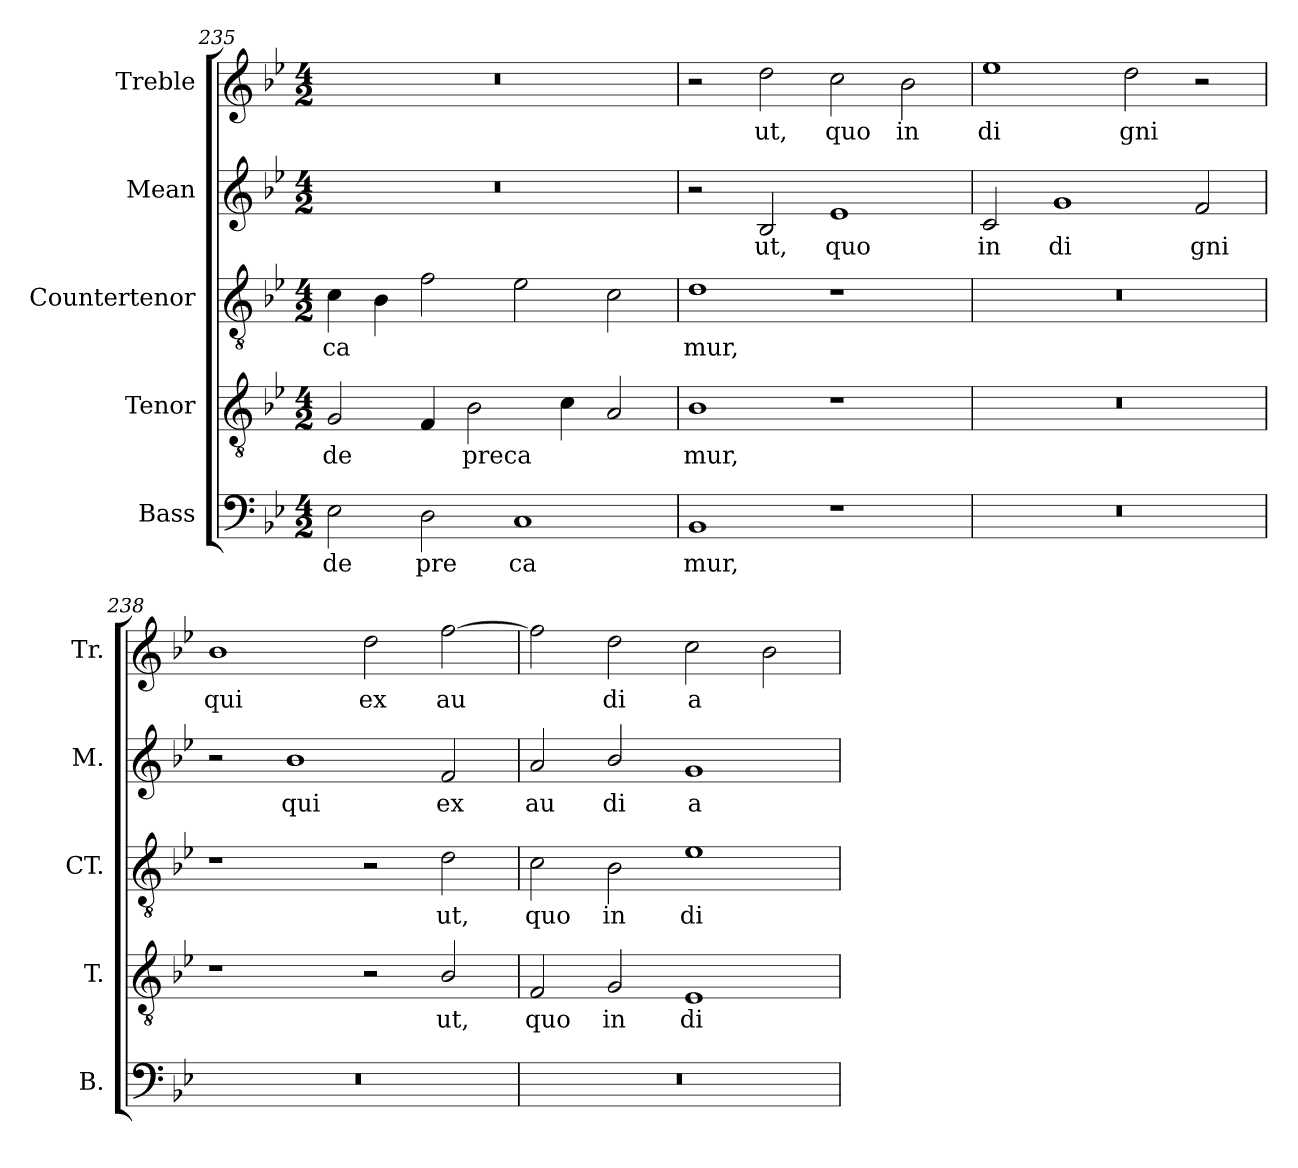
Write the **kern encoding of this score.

**kern	**text	**kern	**text	**kern	**text	**kern	**text	**kern	**text
*part5	*part5	*part4	*part4	*part3	*part3	*part2	*part2	*part1	*part1
*staff5	*staff5	*staff4	*staff4	*staff3	*staff3	*staff2	*staff2	*staff1	*staff1
*I"Bass	*	*I"Tenor	*	*I"Countertenor	*	*I"Mean	*	*I"Treble	*
*I'B.	*	*I'T.	*	*I'CT.	*	*I'M.	*	*I'Tr.	*
*clefF4	*	*clefGv2	*	*clefGv2	*	*clefG2	*	*clefG2	*
*	*	*ITrd7c12	*	*ITrd7c12	*	*	*	*	*
*k[b-e-]	*	*k[b-e-]	*	*k[b-e-]	*	*k[b-e-]	*	*k[b-e-]	*
*g:	*	*g:	*	*g:	*	*g:	*	*g:	*
*M4/2	*	*M4/2	*	*M4/2	*	*M4/2	*	*M4/2	*
=235	=235	=235	=235	=235	=235	=235	=235	=235	=235
!	!LO:LY:b:color=#000000	!	!	!	!	!	!	!	!
!	!	!	!LO:LY:b:color=#000000	!	!	!	!	!	!
!	!	!	!	!	!LO:LY:b:color=#000000	!LO:N:vis=1	!	!LO:N:vis=1	!
2E-i\	de	2GGi/	de	4Ci\	ca	0r	.	0r	.
.	.	.	.	4BB-i\	.	.	.	.	.
!	!LO:LY:b:color=#000000	!	!	!	!	!	!	!	!
2Di\	pre	4FFi/	.	2Fi\	.	.	.	.	.
!	!	!	!LO:LY:b:color=#000000	!	!	!	!	!	!
.	.	2BB-i\	preca	.	.	.	.	.	.
!	!LO:LY:b:color=#000000	!	!	!	!	!	!	!	!
1Ci	ca	.	.	2E-i\	.	.	.	.	.
.	.	4Ci\	.	.	.	.	.	.	.
.	.	2AAi/	.	2Ci\	.	.	.	.	.
!!LO:PB:g=z
=236	=236	=236	=236	=236	=236	=236	=236	=236	=236
!	!LO:LY:b:color=#000000	!	!	!	!	!	!	!	!
!	!	!	!LO:LY:b:color=#000000	!	!	!	!	!	!
!	!	!	!	!	!LO:LY:b:color=#000000	!	!	!	!
1BB-i	mur,	1BB-i	mur,	1Di	mur,	2r	.	2r	.
!	!	!	!	!	!	!	!LO:LY:b:color=#000000	!	!
!	!	!	!	!	!	!	!	!	!LO:LY:b:color=#000000
.	.	.	.	.	.	2B-i/	ut,	2ddi\	ut,
!	!	!	!	!	!	!	!LO:LY:b:color=#000000	!	!
!	!	!	!	!	!	!	!	!	!LO:LY:b:color=#000000
1r	.	1r	.	1r	.	1e-i	quo	2cci\	quo
!	!	!	!	!	!	!	!	!	!LO:LY:b:color=#000000
.	.	.	.	.	.	.	.	2b-i\	in
=237	=237	=237	=237	=237	=237	=237	=237	=237	=237
!LO:N:vis=1	!	!LO:N:vis=1	!	!LO:N:vis=1	!	!	!	!	!
!	!	!	!	!	!	!	!LO:LY:b:color=#000000	!	!
!	!	!	!	!	!	!	!	!	!LO:LY:b:color=#000000
0r	.	0r	.	0r	.	2ci/	in	1ee-i	di
!	!	!	!	!	!	!	!LO:LY:b:color=#000000	!	!
.	.	.	.	.	.	1gi	di	.	.
!	!	!	!	!	!	!	!	!	!LO:LY:b:color=#000000
.	.	.	.	.	.	.	.	2ddi\	gni
!	!	!	!	!	!	!	!LO:LY:b:color=#000000	!	!
.	.	.	.	.	.	2fi/	gni	2r	.
=238	=238	=238	=238	=238	=238	=238	=238	=238	=238
!LO:N:vis=1	!	!	!	!	!	!	!	!	!
!	!	!	!	!	!	!	!	!	!LO:LY:b:color=#000000
0r	.	1r	.	1r	.	2r	.	1b-i	qui
!	!	!	!	!	!	!	!LO:LY:b:color=#000000	!	!
.	.	.	.	.	.	1b-i	qui	.	.
!	!	!	!	!	!	!	!	!	!LO:LY:b:color=#000000
.	.	2r	.	2r	.	.	.	2ddi\	ex
!	!	!	!LO:LY:b:color=#000000	!	!	!	!	!	!
!	!	!	!	!	!LO:LY:b:color=#000000	!	!	!	!
!	!	!	!	!	!	!	!LO:LY:b:color=#000000	!	!
!	!	!	!	!	!	!	!	!	!LO:LY:b:color=#000000
.	.	2BB-i/	ut,	2Di\	ut,	2fi/	ex	[>2ffi\	au
=239	=239	=239	=239	=239	=239	=239	=239	=239	=239
!LO:N:vis=1	!	!	!	!	!	!	!	!	!
!	!	!	!LO:LY:b:color=#000000	!	!	!	!	!	!
!	!	!	!	!	!LO:LY:b:color=#000000	!	!	!	!
!	!	!	!	!	!	!	!LO:LY:b:color=#000000	!	!
0r	.	2FFi/	quo	2Ci\	quo	2ai/	au	2ffi\]	.
!	!	!	!LO:LY:b:color=#000000	!	!	!	!	!	!
!	!	!	!	!	!LO:LY:b:color=#000000	!	!	!	!
!	!	!	!	!	!	!	!LO:LY:b:color=#000000	!	!
!	!	!	!	!	!	!	!	!	!LO:LY:b:color=#000000
.	.	2GGi/	in	2BB-i\	in	2b-i/	di	2ddi\	di
!	!	!	!LO:LY:b:color=#000000	!	!	!	!	!	!
!	!	!	!	!	!LO:LY:b:color=#000000	!	!	!	!
!	!	!	!	!	!	!	!LO:LY:b:color=#000000	!	!
!	!	!	!	!	!	!	!	!	!LO:LY:b:color=#000000
.	.	1EE-i	di	1E-i	di	1gi	a	2cci\	a
.	.	.	.	.	.	.	.	2b-i\	.
=	=	=	=	=	=	=	=	=	=
*-	*-	*-	*-	*-	*-	*-	*-	*-	*-
